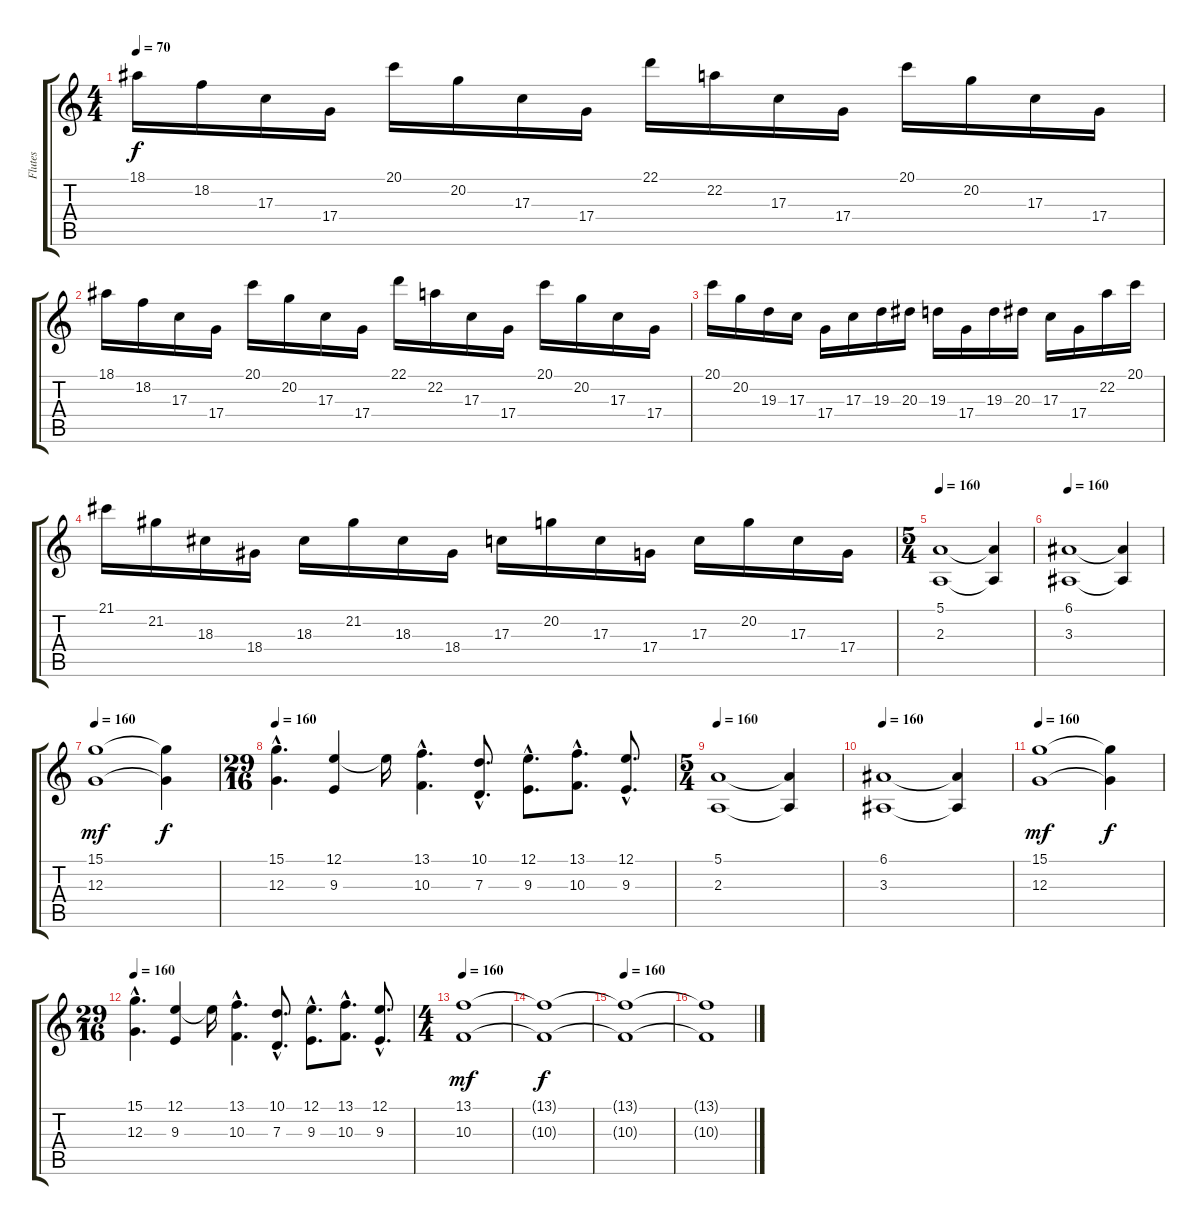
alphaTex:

\track ("Flutes" "Flutes") {instrument flute}
\staff {score tabs}
\tuning (E4 B3 G3 D3 A2 E2) {hide}
\ts (4 4)
\tempo 70
\clef g2
\ks c
18.1.16{dy f} 18.2.16 17.3.16 17.4.16 20.1.16 20.2.16 17.3.16 17.4.16 22.1.16 22.2.16 17.3.16 17.4.16 20.1.16 20.2.16 17.3.16 17.4.16 |
18.1.16 18.2.16 17.3.16 17.4.16 20.1.16 20.2.16 17.3.16 17.4.16 22.1.16 22.2.16 17.3.16 17.4.16 20.1.16 20.2.16 17.3.16 17.4.16 |
20.1.16 20.2.16 19.3.16 17.3.16 17.4.16 17.3.16 19.3.16 20.3.16 19.3.16 17.4.16 19.3.16 20.3.16 17.3.16 17.4.16 22.2.16 20.1.16 |
21.1.16 21.2.16 18.3.16 18.4.16 18.3.16 21.2.16 18.3.16 18.4.16 17.3.16 20.2.16 17.3.16 17.4.16 17.3.16 20.2.16 17.3.16 17.4.16 |
\ts (5 4)
\tempo 160
(5.1 2.3).1{volume 8} (5.1{t} 2.3{t}).4 |
\tempo 160
(6.1 3.3).1 (6.1{t} 3.3{t}).4 |
\tempo 160
(15.1 12.3).1{dy mf} (15.1{t} 12.3{t}).4{dy f} |
\ts (29 16)
\tempo 160
(15.1{hac} 12.3{hac}).4{d} (12.1 9.3).4 12.1{t}.16 (13.1{hac} 10.3{hac}).4{d} (10.1{hac} 7.3{hac}).8{d} (12.1{hac} 9.3{hac}).8{d} (13.1{hac} 10.3{hac}).8{d} (12.1{hac} 9.3{hac}).8{d} |
\ts (5 4)
\tempo 160
(5.1 2.3).1{volume 7} (5.1{t} 2.3{t}).4 |
\tempo 160
(6.1 3.3).1 (6.1{t} 3.3{t}).4 |
\tempo 160
(15.1 12.3).1{dy mf} (15.1{t} 12.3{t}).4{dy f} |
\ts (29 16)
\tempo 160
(15.1{hac} 12.3{hac}).4{d} (12.1 9.3).4 12.1{t}.16 (13.1{hac} 10.3{hac}).4{d} (10.1{hac} 7.3{hac}).8{d} (12.1{hac} 9.3{hac}).8{d} (13.1{hac} 10.3{hac}).8{d} (12.1{hac} 9.3{hac}).8{d} |
\ts (4 4)
\tempo 160
(13.1 10.3).1{dy mf} |
(13.1{t} 10.3{t}).1{dy f} |
\tempo 160
(13.1{t} 10.3{t}).1 |
(13.1{t} 10.3{t}).1
